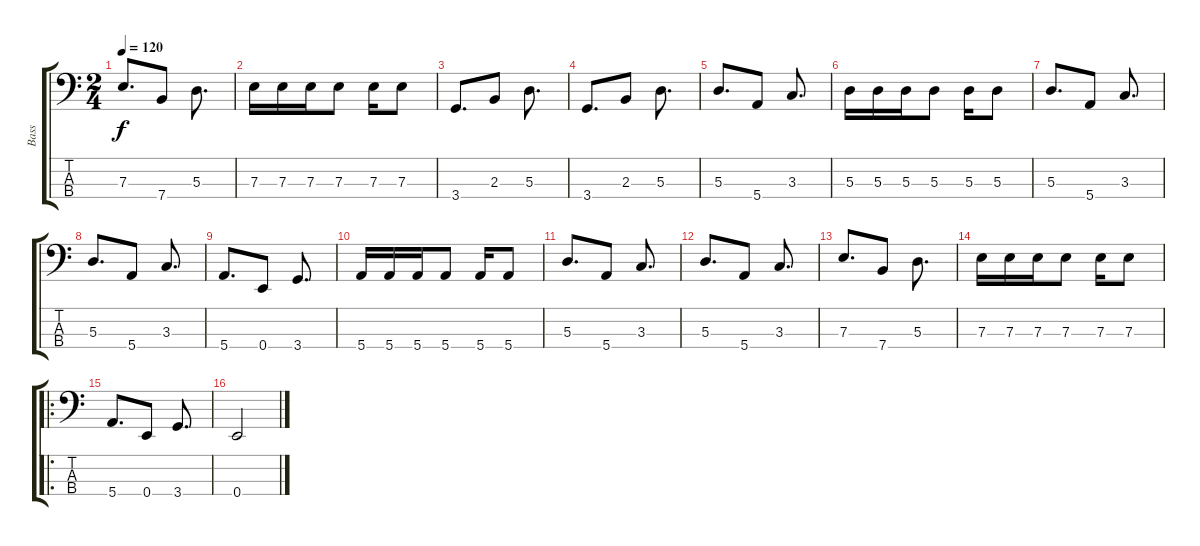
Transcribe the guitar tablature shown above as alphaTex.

\track ("Bass" "Bass") {instrument electricbassfinger}
\staff {score tabs}
\tuning (G2 D2 A1 E1) {hide}
\ts (2 4)
\tempo 120
\clef f4
\ks aminor
7.3.8{d dy f} 7.4.8 5.3.8{d} |
7.3.16 7.3.16 7.3.16 7.3.8 7.3.16 7.3.8 |
3.4.8{d} 2.3.8 5.3.8{d} |
3.4.8{d} 2.3.8 5.3.8{d} |
5.3.8{d} 5.4.8 3.3.8{d} |
5.3.16 5.3.16 5.3.16 5.3.8 5.3.16 5.3.8 |
5.3.8{d} 5.4.8 3.3.8{d} |
5.3.8{d} 5.4.8 3.3.8{d} |
5.4.8{d} 0.4.8 3.4.8{d} |
5.4.16 5.4.16 5.4.16 5.4.8 5.4.16 5.4.8 |
5.3.8{d} 5.4.8 3.3.8{d} |
5.3.8{d} 5.4.8 3.3.8{d} |
7.3.8{d} 7.4.8 5.3.8{d} |
7.3.16 7.3.16 7.3.16 7.3.8 7.3.16 7.3.8 |
\ro
5.4.8{d} 0.4.8 3.4.8{d} |
0.4.2
